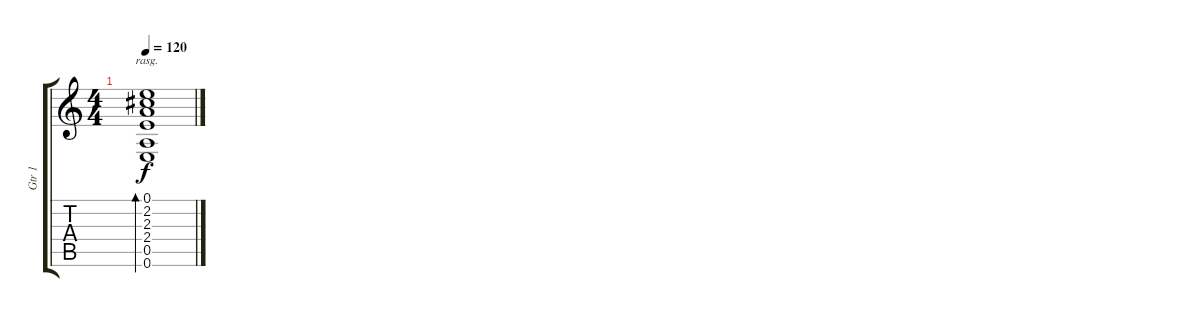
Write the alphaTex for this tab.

\track ("Gtr 1" "Gtr 1") {instrument acousticguitarsteel}
\staff {score tabs}
\tuning (E4 B3 G3 D3 A2 E2) {hide}
\ts (4 4)
\tempo 120
\clef g2
\ks c
(0.1 2.2 2.3 2.4 0.5 0.6).1{bd 480 rasg ii dy f}
